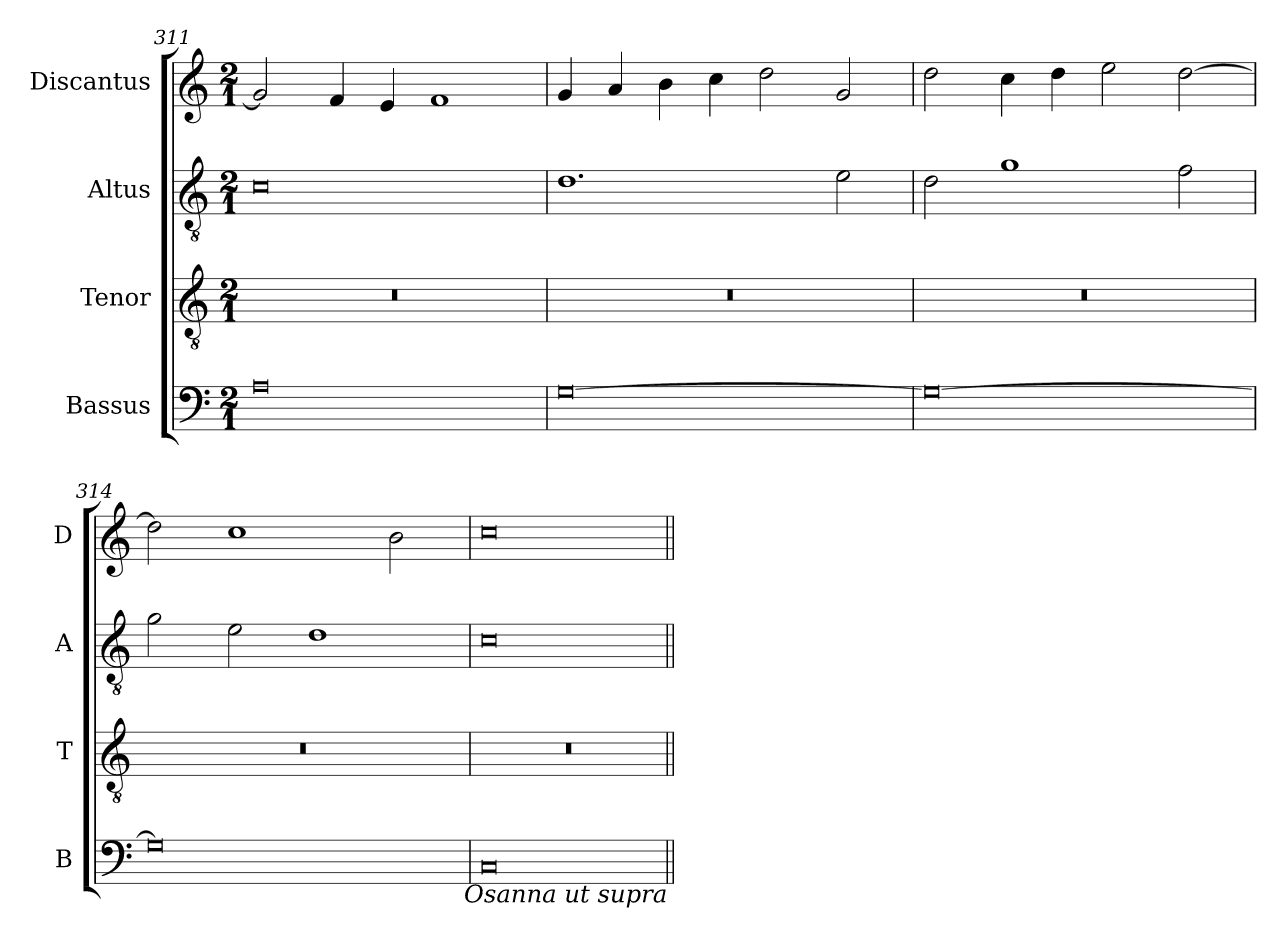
**kern	**kern	**kern	**kern
*part4	*part3	*part2	*part1
*staff4	*staff3	*staff2	*staff1
*I"Bassus	*I"Tenor	*I"Altus	*I"Discantus
*I'B	*I'T	*I'A	*I'D
*clefF4	*clefGv2	*clefGv2	*clefG2
*k[]	*k[]	*k[]	*k[]
*M2/1	*M2/1	*M2/1	*M2/1
=311	=311	=311	=311
0A	0r	0c	2g]
.	.	.	4f
.	.	.	4e
.	.	.	1f
=312	=312	=312	=312
[0G	0r	1.d	4g
.	.	.	4a
.	.	.	4b
.	.	.	4cc
.	.	.	2dd
.	.	2e	2g
=313	=313	=313	=313
0G_	0r	2d	2dd
.	.	1g	4cc
.	.	.	4dd
.	.	.	2ee
.	.	2f	[2dd
=314	=314	=314	=314
0G]	0r	2g	2dd]
.	.	2e	1cc
.	.	1d	.
.	.	.	2b
=315	=315	=315	=315
0C	0r	0c	0cc
!LO:TX:b:i:rj:t=Osanna ut supra	!	!	!
=||	=||	=||	=||
*-	*-	*-	*-
